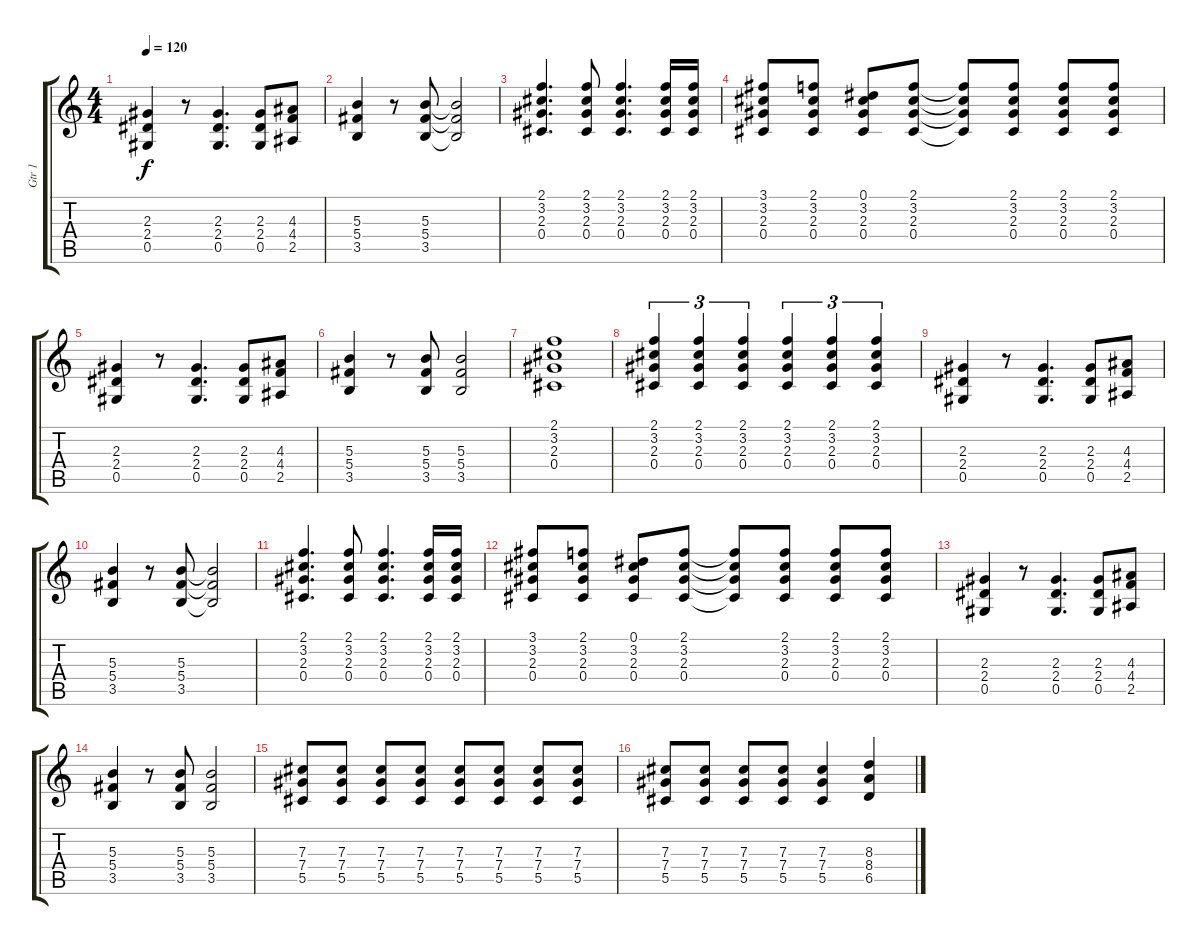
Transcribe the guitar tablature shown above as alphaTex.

\track ("Gtr 1" "Gtr 1") {instrument distortionguitar}
\staff {score tabs}
\tuning (Eb4 Bb3 Gb3 Db3 Ab2 Eb2) {hide}
\ts (4 4)
\tempo 120
\clef g2
\ks c
(2.3 2.4 0.5).4{dy f} r.8 (2.3 2.4 0.5).4{d} (2.3 2.4 0.5).8 (4.3 4.4 2.5).8 |
(5.3 5.4 3.5).4 r.8 (5.3 5.4 3.5).8 (5.3{t} 5.4{t} 3.5{t}).2 |
(2.1 3.2 2.3 0.4).4{d} (2.1 3.2 2.3 0.4).8 (2.1 3.2 2.3 0.4).4{d} (2.1 3.2 2.3 0.4).16 (2.1 3.2 2.3 0.4).16 |
(3.1 3.2 2.3 0.4).8 (2.1 3.2 2.3 0.4).8 (0.1 3.2 2.3 0.4).8 (2.1 3.2 2.3 0.4).8 (2.1{t} 3.2{t} 2.3{t} 0.4{t}).8 (2.1 3.2 2.3 0.4).8 (2.1 3.2 2.3 0.4).8 (2.1 3.2 2.3 0.4).8 |
(2.3 2.4 0.5).4 r.8 (2.3 2.4 0.5).4{d} (2.3 2.4 0.5).8 (4.3 4.4 2.5).8 |
(5.3 5.4 3.5).4 r.8 (5.3 5.4 3.5).8 (5.3 5.4 3.5).2 |
(2.1 3.2 2.3 0.4).1 |
(2.1 3.2 2.3 0.4).4{tu (3 2)} (2.1 3.2 2.3 0.4).4{tu (3 2)} (2.1 3.2 2.3 0.4).4{tu (3 2)} (2.1 3.2 2.3 0.4).4{tu (3 2)} (2.1 3.2 2.3 0.4).4{tu (3 2)} (2.1 3.2 2.3 0.4).4{tu (3 2)} |
(2.3 2.4 0.5).4 r.8 (2.3 2.4 0.5).4{d} (2.3 2.4 0.5).8 (4.3 4.4 2.5).8 |
(5.3 5.4 3.5).4 r.8 (5.3 5.4 3.5).8 (5.3{t} 5.4{t} 3.5{t}).2 |
(2.1 3.2 2.3 0.4).4{d} (2.1 3.2 2.3 0.4).8 (2.1 3.2 2.3 0.4).4{d} (2.1 3.2 2.3 0.4).16 (2.1 3.2 2.3 0.4).16 |
(3.1 3.2 2.3 0.4).8 (2.1 3.2 2.3 0.4).8 (0.1 3.2 2.3 0.4).8 (2.1 3.2 2.3 0.4).8 (2.1{t} 3.2{t} 2.3{t} 0.4{t}).8 (2.1 3.2 2.3 0.4).8 (2.1 3.2 2.3 0.4).8 (2.1 3.2 2.3 0.4).8 |
(2.3 2.4 0.5).4 r.8 (2.3 2.4 0.5).4{d} (2.3 2.4 0.5).8 (4.3 4.4 2.5).8 |
(5.3 5.4 3.5).4 r.8 (5.3 5.4 3.5).8 (5.3 5.4 3.5).2 |
(7.3 7.4 5.5).8 (7.3 7.4 5.5).8 (7.3 7.4 5.5).8 (7.3 7.4 5.5).8 (7.3 7.4 5.5).8 (7.3 7.4 5.5).8 (7.3 7.4 5.5).8 (7.3 7.4 5.5).8 |
(7.3 7.4 5.5).8 (7.3 7.4 5.5).8 (7.3 7.4 5.5).8 (7.3 7.4 5.5).8 (7.3 7.4 5.5).4 (8.3 8.4 6.5).4
